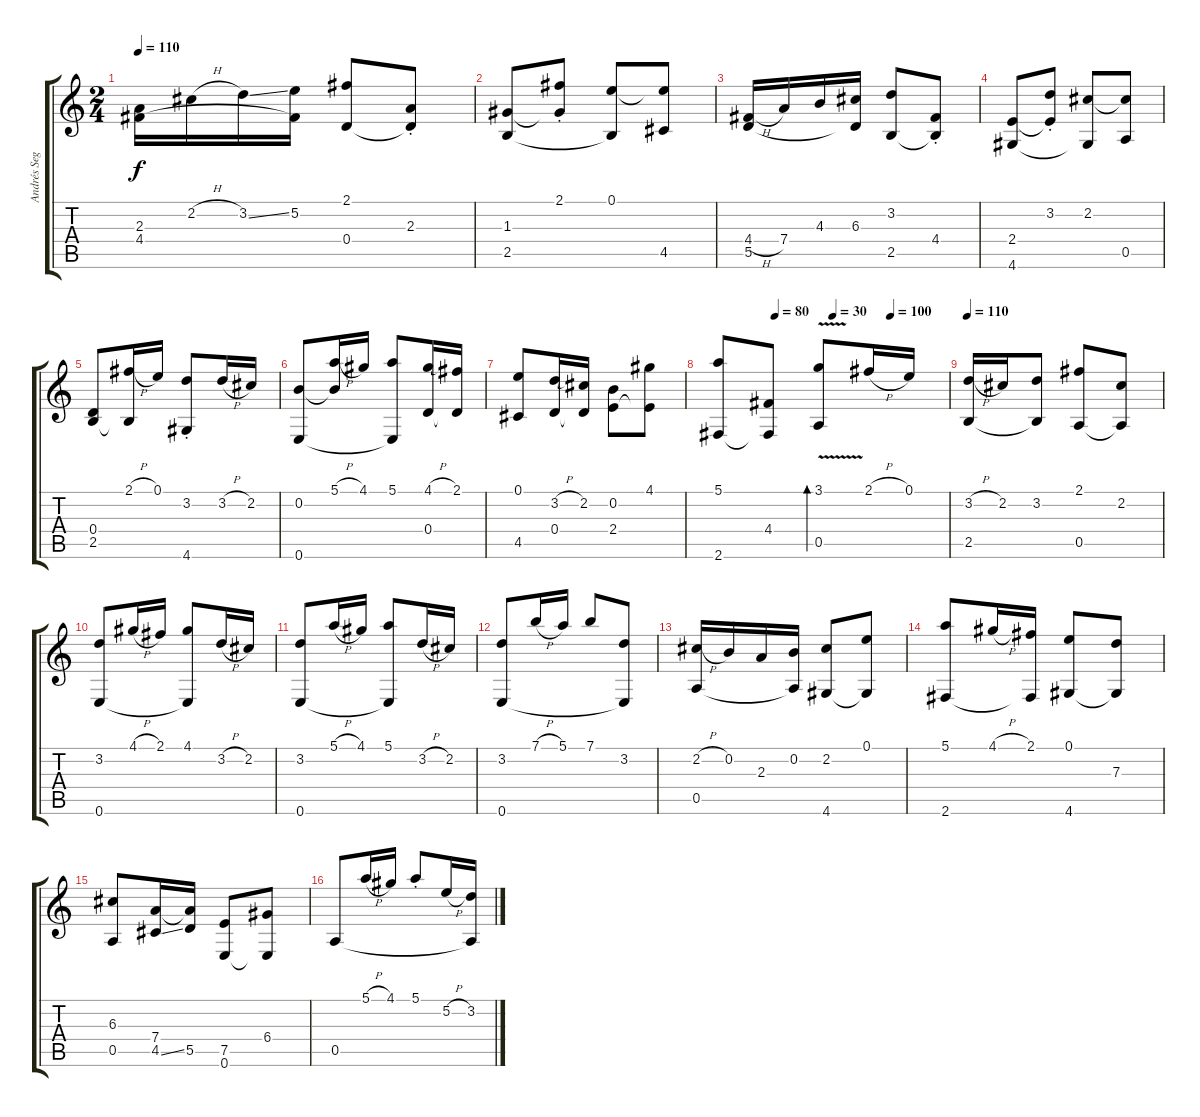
\track ("Andrés Segovia" "Andrés Seg") {instrument acousticguitarnylon}
\staff {score tabs}
\tuning (E4 B3 G3 D3 A2 E2) {hide}
\ts (2 4)
\tempo 110
\clef g2
\ks c
(2.3 4.4).16{dy f} 2.2{h}.16 3.2{ss}.16 (5.2 4.4{t}).16 (2.1 0.4).8 (2.3{st} 0.4{t}).8 |
(1.3 2.5).8 (2.1{st} 1.3{t}).8 (0.1 2.5{t}).8 (0.1{t} 4.5).8 |
(4.4{h} 5.5).16 7.4.16 4.3.16 (6.3 5.5{t}).16 (3.2 2.5).8 (4.4{st} 2.5{t}).8 |
(2.4 4.6).8 (3.2{st} 2.4{t}).8 (2.2 4.6{t}).8 (2.2{t} 0.5).8 |
(0.4 2.5).8 (2.1{h} 2.5{t}).16 0.1.16 (3.2{st} 4.6{st}).8 3.2{h}.16 2.2.16 |
(0.2 0.6).8 (5.1{h} 0.2{t}).16 4.1.16 (5.1 0.6{t}).8 (4.1{h} 0.4).16 (2.1 0.4{t}).16 |
(0.1 4.5).8 (3.2{h} 0.4).16 (2.2 0.4{t}).16 (0.2 2.4).8 (4.1 2.4{t}).8 |
\tempo (80 0.25)
\tempo (30 0.5)
\tempo (100 0.75)
(5.1 2.6).8 (4.4 2.6{t}).8 (3.1{v} 0.5).8{bd 480} 2.1{h}.16 0.1.16 |
\tempo 110
(3.2{h} 2.5).16 2.2.16 (3.2 2.5{t}).8 (2.1 0.5).8 (2.2 0.5{t}).8 |
(3.2 0.6).8 4.1{h}.16 2.1.16 (4.1 0.6{t}).8 3.2{h}.16 2.2.16 |
(3.2 0.6).8 5.1{h}.16 4.1.16 (5.1 0.6{t}).8 3.2{h}.16 2.2.16 |
(3.2 0.6).8 7.1{h}.16 5.1.16 7.1.8 (3.2 0.6{t}).8 |
(2.2{h} 0.5).16 0.2.16 2.3.16 (0.2 0.5{t}).16 (2.2 4.6).8 (0.1 4.6{t}).8 |
(5.1 2.6).8 4.1{h}.16 (2.1 2.6{t}).16 (0.1 4.6).8 (7.3 4.6{t}).8 |
(6.3 0.5).8 (7.4 4.5{ss}).16 (7.4{t} 5.5).16 (7.5 0.6).8 (6.4 0.6{t}).8 |
0.5.8 5.1{h}.16 4.1.16 5.1{st}.8 5.2{h}.16 (3.2 0.5{t}).16
